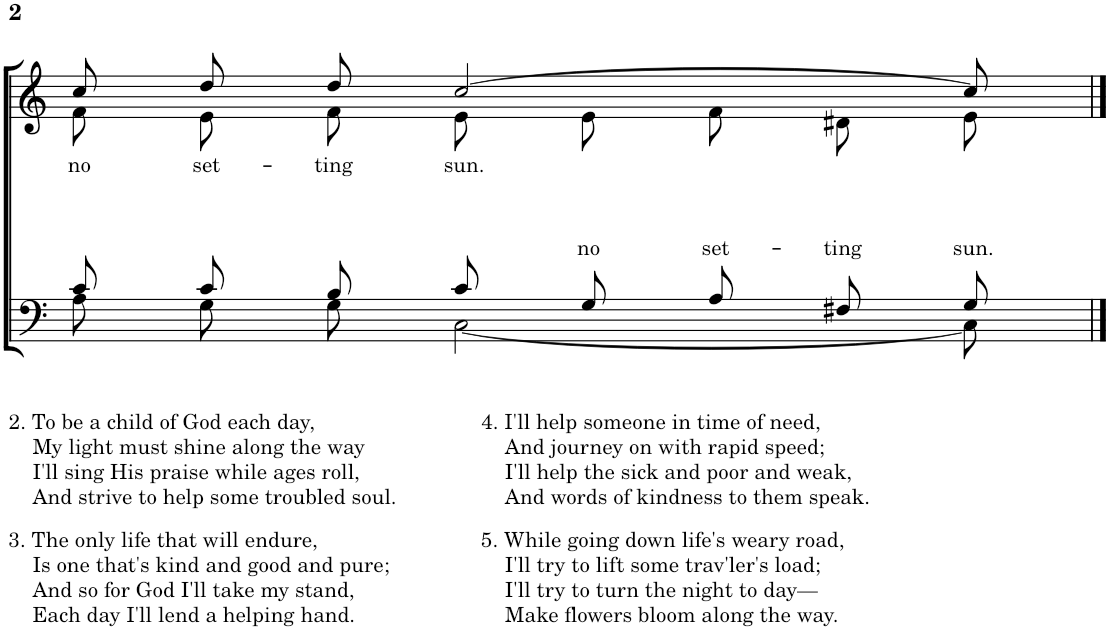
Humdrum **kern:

**kern	**text	**kern	**text
*part2	*part2	*part1	*part1
*staff2	*staff2	*staff1	*staff1
*I"Grand Piano	*	*I"Grand Piano	*
*I'Pno	*	*I'Pno	*
!!LO:PB:g=z
*clefF4	*	*clefG2	*
*k[]	*	*k[]	*
*M4/4	*	*M4/4	*
=16	=16	=16	=16
*^	*	*	*
!	!	!	!	!LO:LY:b
*	*	*	*^	*
8c/L	8A\L	.	8cc/L	8f\L	no
!	!	!	!	!	!LO:LY:b
8c/J	8G\J	.	8dd/J	8e\J	set-
!	!	!	!	!	!LO:LY:b
8B/L	8G\	.	8dd/	8f\L	-ting
!	!	!	!	!	!LO:LY:b
8c/J	[2C\	.	[2cc/	8e\J	sun.
!	!	!LO:LY:a	!	!	!
8G/L	.	no	.	8e\L	.
!	!	!LO:LY:a	!	!	!
8A/J	.	set-	.	8f\J	.
!	!	!LO:LY:a	!	!	!
8F#X/L	.	-ting	.	8d#X\L	.
!	!	!LO:LY:a	!	!	!
8G/J	8C\]	sun.	8cc/]	8e\J	.
*v	*v	*	*	*	*
*	*	*v	*v	*
==	==	==	==
*-	*-	*-	*-
